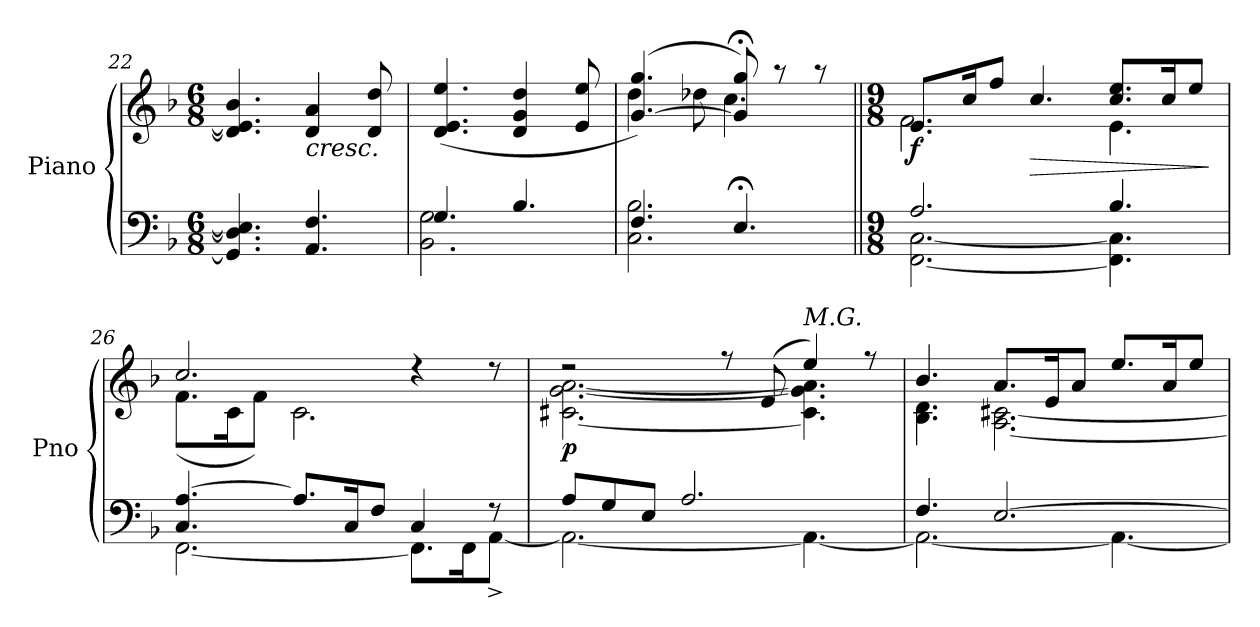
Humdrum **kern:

**kern	**kern	**dynam
*part1	*part1	*part1
*staff2	*staff1	*staff1/2
*I"Piano	*	*
*I'Pno	*	*
*clefF4	*clefG2	*
*k[b-]	*k[b-]	*
*M6/8	*M6/8	*
=22	=22	=22
4.GG/] 4.D/] 4.E/]	4.d/] 4.e/] 4.b-/	.
!	!LO:TX:b:i:t=cresc.	!
4.AA/ 4.F/	4d/ 4a/	.
.	8d/ 8dd/	.
=23	=23	=23
*^	*	*
4.G/	2.BB-\ 2.G\	(<4.d/ 4.e/ 4.ee/	.
4.B-/	.	4d/ 4g/ 4dd/	.
.	.	8e/ 8ee/	.
=24	=24	=24	=24
*	*	*^	*
4.F/	2.C\ 2.B-\	(>[4.g/ 4.gg/)	4dd\	.
.	.	.	8dd-X\	.
4.E;</	.	8g/];< 8gg/;<)	4.cc\	.
.	.	8r	.	.
.	.	8r	.	.
!!LO:PB:g=z	!!
=25||	=25||	=25||	=25||	=25||
*M9/8	*	*M9/8	*	*
!	!	!	!	!LO:DY:b
2.A/	[2.FF\ [2.C\	8.e/L	2.f\	f
.	.	16cc/K	.	.
.	.	8ff/J	.	.
!	!	!	!	!LO:HP:b
.	.	4.cc/	.	>
4.B-/	4.FF\] 4.C\]	8.cc/ 8.ee/L	4.e\	.
.	.	16cc/K	.	.
.	.	8ee/J	.	.
*v	*v	*	*	*
*	*v	*v	*
.	.	]
=26	=26	=26
*^	*^	*
4.C/ [4.A/	[2.FF\	2.cc/	(<8.f\L	.
.	.	.	16c\K	.
.	.	.	8f\J)	.
8.A/L]	.	.	2.c\	.
16C/K	.	.	.	.
8F/J	.	.	.	.
4C/	8.FF\L]	4r	.	.
.	16FF\K	.	.	.
8r	[8AA^\J	8r	.	.
=27	=27	=27	=27	=27
!	!	!	!	!LO:DY:b
8A/L	2.AA\_	2r	[2.c#X\ [2.g\ [2.a\	p
8G/	.	.	.	.
8E/J	.	.	.	.
2.A/	.	.	.	.
.	.	8r	.	.
.	.	(>8e/	.	.
!	!	!LO:TX:a:i:t=M.G.	!	!
.	4.AA\_	4ee/)	4.c#\] 4.g\] 4.a\]	.
.	.	8r	.	.
=28	=28	=28	=28	=28
4.F/	2.AA\_	4.b-/	4.B-\ 4.d\	.
[2.E/	.	8.a/L	[2.A\ [2.c#X\	.
.	.	16e/K	.	.
.	.	8a/J	.	.
.	4.AA\_	8.ee/L	.	.
.	.	16a/K	.	.
.	.	8ee/J	.	.
*v	*v	*	*	*
*	*v	*v	*
=	=	=
*-	*-	*-
